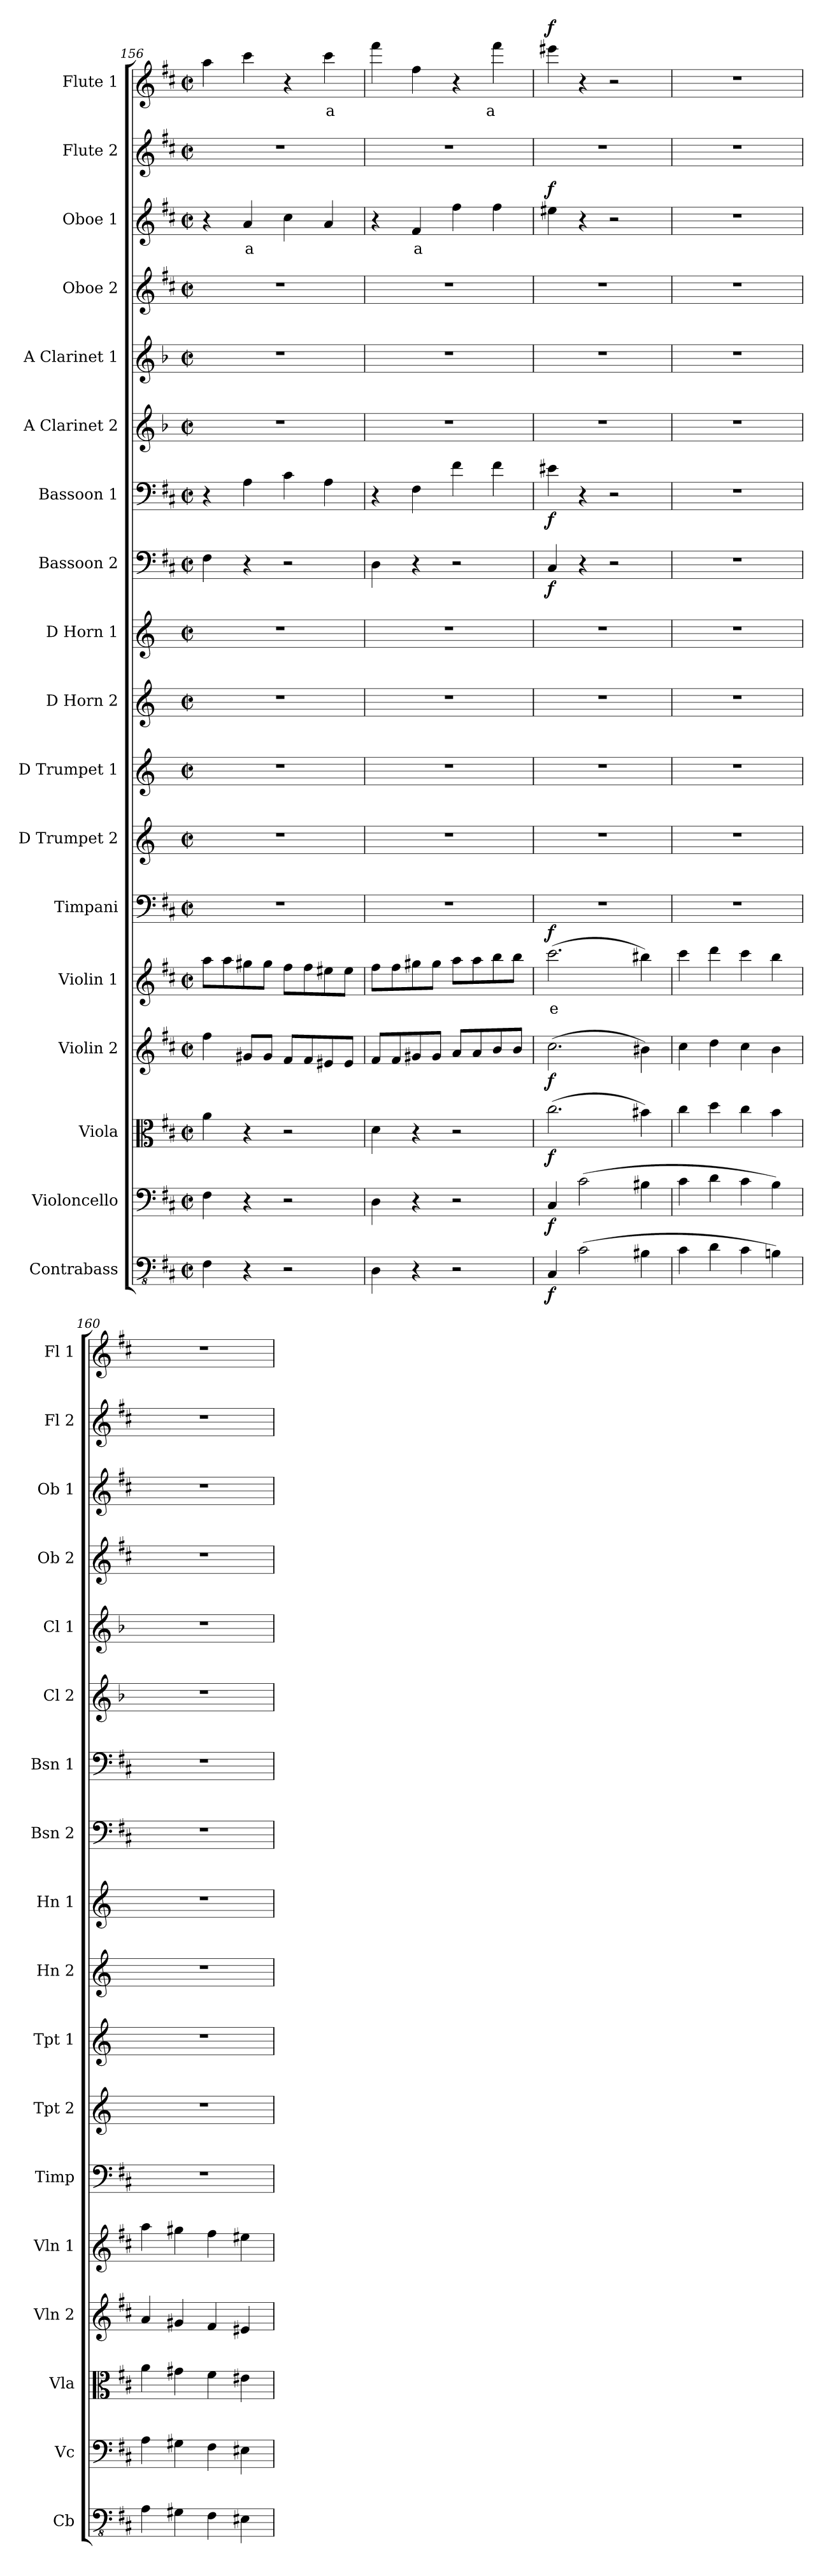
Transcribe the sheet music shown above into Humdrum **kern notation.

**kern	**dynam	**kern	**dynam	**kern	**dynam	**kern	**dynam	**kern	**text	**dynam	**kern	**kern	**kern	**kern	**kern	**kern	**dynam	**kern	**dynam	**kern	**kern	**kern	**kern	**text	**dynam	**kern	**kern	**text	**dynam
*part18	*part18	*part17	*part17	*part16	*part16	*part15	*part15	*part14	*part14	*part14	*part13	*part12	*part11	*part10	*part9	*part8	*part8	*part7	*part7	*part6	*part5	*part4	*part3	*part3	*part3	*part2	*part1	*part1	*part1
*staff18	*staff18	*staff17	*staff17	*staff16	*staff16	*staff15	*staff15	*staff14	*staff14	*staff14	*staff13	*staff12	*staff11	*staff10	*staff9	*staff8	*staff8	*staff7	*staff7	*staff6	*staff5	*staff4	*staff3	*staff3	*staff3	*staff2	*staff1	*staff1	*staff1
*I"Contrabass	*	*I"Violoncello	*	*I"Viola	*	*I"Violin 2	*	*I"Violin 1	*	*	*I"Timpani	*I"D Trumpet 2	*I"D Trumpet 1	*I"D Horn 2	*I"D Horn 1	*I"Bassoon 2	*	*I"Bassoon 1	*	*I"A Clarinet 2	*I"A Clarinet 1	*I"Oboe 2	*I"Oboe 1	*	*	*I"Flute 2	*I"Flute 1	*	*
*I'Cb	*	*I'Vc	*	*I'Vla	*	*I'Vln 2	*	*I'Vln 1	*	*	*I'Timp	*I'Tpt 2	*I'Tpt 1	*I'Hn 2	*I'Hn 1	*I'Bsn 2	*	*I'Bsn 1	*	*I'Cl 2	*I'Cl 1	*I'Ob 2	*I'Ob 1	*	*	*I'Fl 2	*I'Fl 1	*	*
*clefFv4	*	*clefF4	*	*clefC3	*	*clefG2	*	*clefG2	*	*	*clefF4	*clefG2	*clefG2	*clefG2	*clefG2	*clefF4	*	*clefF4	*	*clefG2	*clefG2	*clefG2	*clefG2	*	*	*clefG2	*clefG2	*	*
*	*	*	*	*	*	*	*	*	*	*	*	*ITrd-1c-2	*ITrd-1c-2	*ITrd6c10	*ITrd6c10	*	*	*	*	*ITrd2c3	*ITrd2c3	*	*	*	*	*	*	*	*
*k[f#c#]	*	*k[f#c#]	*	*k[f#c#]	*	*k[f#c#]	*	*k[f#c#]	*	*	*k[f#c#]	*k[f#c#]	*k[f#c#]	*k[f#c#]	*k[f#c#]	*k[f#c#]	*	*k[f#c#]	*	*k[f#c#]	*k[f#c#]	*k[f#c#]	*k[f#c#]	*	*	*k[f#c#]	*k[f#c#]	*	*
*M2/2	*	*M2/2	*	*M2/2	*	*M2/2	*	*M2/2	*	*	*M2/2	*M2/2	*M2/2	*M2/2	*M2/2	*M2/2	*	*M2/2	*	*M2/2	*M2/2	*M2/2	*M2/2	*	*	*M2/2	*M2/2	*	*
*met(c|)	*	*met(c|)	*	*met(c|)	*	*met(c|)	*	*met(c|)	*	*	*met(c|)	*met(c|)	*met(c|)	*met(c|)	*met(c|)	*met(c|)	*	*met(c|)	*	*met(c|)	*met(c|)	*met(c|)	*met(c|)	*	*	*met(c|)	*met(c|)	*	*
=156	=156	=156	=156	=156	=156	=156	=156	=156	=156	=156	=156	=156	=156	=156	=156	=156	=156	=156	=156	=156	=156	=156	=156	=156	=156	=156	=156	=156	=156
4FF#\	.	4F#\	.	4a\	.	4ff#\	.	8aa\L	.	.	1r	1r	1r	1r	1r	4F#\	.	4r	.	1r	1r	1r	4r	.	.	1r	4aa\	.	.
.	.	.	.	.	.	.	.	8aa\	.	.	.	.	.	.	.	.	.	.	.	.	.	.	.	.	.	.	.	.	.
!	!	!	!	!	!	!	!	!	!	!	!	!	!	!	!	!	!	!	!	!	!	!	!	!LO:LY:b:color=#FF0000	!	!	!	!	!
4r	.	4r	.	4r	.	8g#X/L	.	8gg#X\	.	.	.	.	.	.	.	4r	.	4A\	.	.	.	.	4a/	a	.	.	4ccc#\	.	.
.	.	.	.	.	.	8g#/J	.	8gg#\J	.	.	.	.	.	.	.	.	.	.	.	.	.	.	.	.	.	.	.	.	.
2r	.	2r	.	2r	.	8f#/L	.	8ff#\L	.	.	.	.	.	.	.	2r	.	4c#\	.	.	.	.	4cc#\	.	.	.	4r	.	.
.	.	.	.	.	.	8f#/	.	8ff#\	.	.	.	.	.	.	.	.	.	.	.	.	.	.	.	.	.	.	.	.	.
!	!	!	!	!	!	!	!	!	!	!	!	!	!	!	!	!	!	!	!	!	!	!	!	!	!	!	!	!LO:LY:b:color=#FF0000	!
.	.	.	.	.	.	8e#X/	.	8ee#X\	.	.	.	.	.	.	.	.	.	4A\	.	.	.	.	4a/	.	.	.	4ccc#\	a	.
.	.	.	.	.	.	8e#/J	.	8ee#\J	.	.	.	.	.	.	.	.	.	.	.	.	.	.	.	.	.	.	.	.	.
=157	=157	=157	=157	=157	=157	=157	=157	=157	=157	=157	=157	=157	=157	=157	=157	=157	=157	=157	=157	=157	=157	=157	=157	=157	=157	=157	=157	=157	=157
4DD\	.	4D\	.	4d\	.	8f#/L	.	8ff#\L	.	.	1r	1r	1r	1r	1r	4D\	.	4r	.	1r	1r	1r	4r	.	.	1r	4fff#\	.	.
.	.	.	.	.	.	8f#/	.	8ff#\	.	.	.	.	.	.	.	.	.	.	.	.	.	.	.	.	.	.	.	.	.
!	!	!	!	!	!	!	!	!	!	!	!	!	!	!	!	!	!	!	!	!	!	!	!	!LO:LY:b:color=#FF0000	!	!	!	!	!
4r	.	4r	.	4r	.	8g#X/	.	8gg#X\	.	.	.	.	.	.	.	4r	.	4F#\	.	.	.	.	4f#/	a	.	.	4ff#\	.	.
.	.	.	.	.	.	8g#/J	.	8gg#\J	.	.	.	.	.	.	.	.	.	.	.	.	.	.	.	.	.	.	.	.	.
2r	.	2r	.	2r	.	8a/L	.	8aa\L	.	.	.	.	.	.	.	2r	.	4f#\	.	.	.	.	4ff#\	.	.	.	4r	.	.
.	.	.	.	.	.	8a/	.	8aa\	.	.	.	.	.	.	.	.	.	.	.	.	.	.	.	.	.	.	.	.	.
!	!	!	!	!	!	!	!	!	!	!	!	!	!	!	!	!	!	!	!	!	!	!	!	!	!	!	!	!LO:LY:b:color=#FF0000	!
.	.	.	.	.	.	8b/	.	8bb\	.	.	.	.	.	.	.	.	.	4f#\	.	.	.	.	4ff#\	.	.	.	4fff#\	a	.
.	.	.	.	.	.	8b/J	.	8bb\J	.	.	.	.	.	.	.	.	.	.	.	.	.	.	.	.	.	.	.	.	.
=158	=158	=158	=158	=158	=158	=158	=158	=158	=158	=158	=158	=158	=158	=158	=158	=158	=158	=158	=158	=158	=158	=158	=158	=158	=158	=158	=158	=158	=158
!	!LO:DY:b	!	!LO:DY:b	!	!LO:DY:b	!	!LO:DY:b	!	!LO:LY:b:color=#FF0000	!LO:DY:b	!	!	!	!	!	!	!LO:DY:b	!	!LO:DY:b	!	!	!	!	!	!LO:DY:b	!	!	!	!LO:DY:b
4CC#/	f	4C#/	f	(2.cc#\	f	(2.cc#\	f	(2.ccc#\	e	f	1r	1r	1r	1r	1r	4C#/	f	4e#X\	f	1r	1r	1r	4ee#X\	.	f	1r	4eee#X\	.	f
(2C#\	.	(2c#\	.	.	.	.	.	.	.	.	.	.	.	.	.	4r	.	4r	.	.	.	.	4r	.	.	.	4r	.	.
.	.	.	.	.	.	.	.	.	.	.	.	.	.	.	.	2r	.	2r	.	.	.	.	2r	.	.	.	2r	.	.
4BB#X\	.	4B#X\	.	4b#X\)	.	4b#X\)	.	4bb#X\)	.	.	.	.	.	.	.	.	.	.	.	.	.	.	.	.	.	.	.	.	.
!!LO:PB:g=z
=159	=159	=159	=159	=159	=159	=159	=159	=159	=159	=159	=159	=159	=159	=159	=159	=159	=159	=159	=159	=159	=159	=159	=159	=159	=159	=159	=159	=159	=159
4C#\	.	4c#\	.	4cc#\	.	4cc#\	.	4ccc#\	.	.	1r	1r	1r	1r	1r	1r	.	1r	.	1r	1r	1r	1r	.	.	1r	1r	.	.
4D\	.	4d\	.	4dd\	.	4dd\	.	4ddd\	.	.	.	.	.	.	.	.	.	.	.	.	.	.	.	.	.	.	.	.	.
4C#\	.	4c#\	.	4cc#\	.	4cc#\	.	4ccc#\	.	.	.	.	.	.	.	.	.	.	.	.	.	.	.	.	.	.	.	.	.
4BBn\)	.	4B\)	.	4b\	.	4b\	.	4bb\	.	.	.	.	.	.	.	.	.	.	.	.	.	.	.	.	.	.	.	.	.
=160	=160	=160	=160	=160	=160	=160	=160	=160	=160	=160	=160	=160	=160	=160	=160	=160	=160	=160	=160	=160	=160	=160	=160	=160	=160	=160	=160	=160	=160
4AA\	.	4A\	.	4a\	.	4a/	.	4aa\	.	.	1r	1r	1r	1r	1r	1r	.	1r	.	1r	1r	1r	1r	.	.	1r	1r	.	.
4GG#X\	.	4G#X\	.	4g#X\	.	4g#X/	.	4gg#X\	.	.	.	.	.	.	.	.	.	.	.	.	.	.	.	.	.	.	.	.	.
4FF#\	.	4F#\	.	4f#\	.	4f#/	.	4ff#\	.	.	.	.	.	.	.	.	.	.	.	.	.	.	.	.	.	.	.	.	.
4EE#X\	.	4E#X\	.	4e#X\	.	4e#X/	.	4ee#X\	.	.	.	.	.	.	.	.	.	.	.	.	.	.	.	.	.	.	.	.	.
=	=	=	=	=	=	=	=	=	=	=	=	=	=	=	=	=	=	=	=	=	=	=	=	=	=	=	=	=	=
*-	*-	*-	*-	*-	*-	*-	*-	*-	*-	*-	*-	*-	*-	*-	*-	*-	*-	*-	*-	*-	*-	*-	*-	*-	*-	*-	*-	*-	*-
